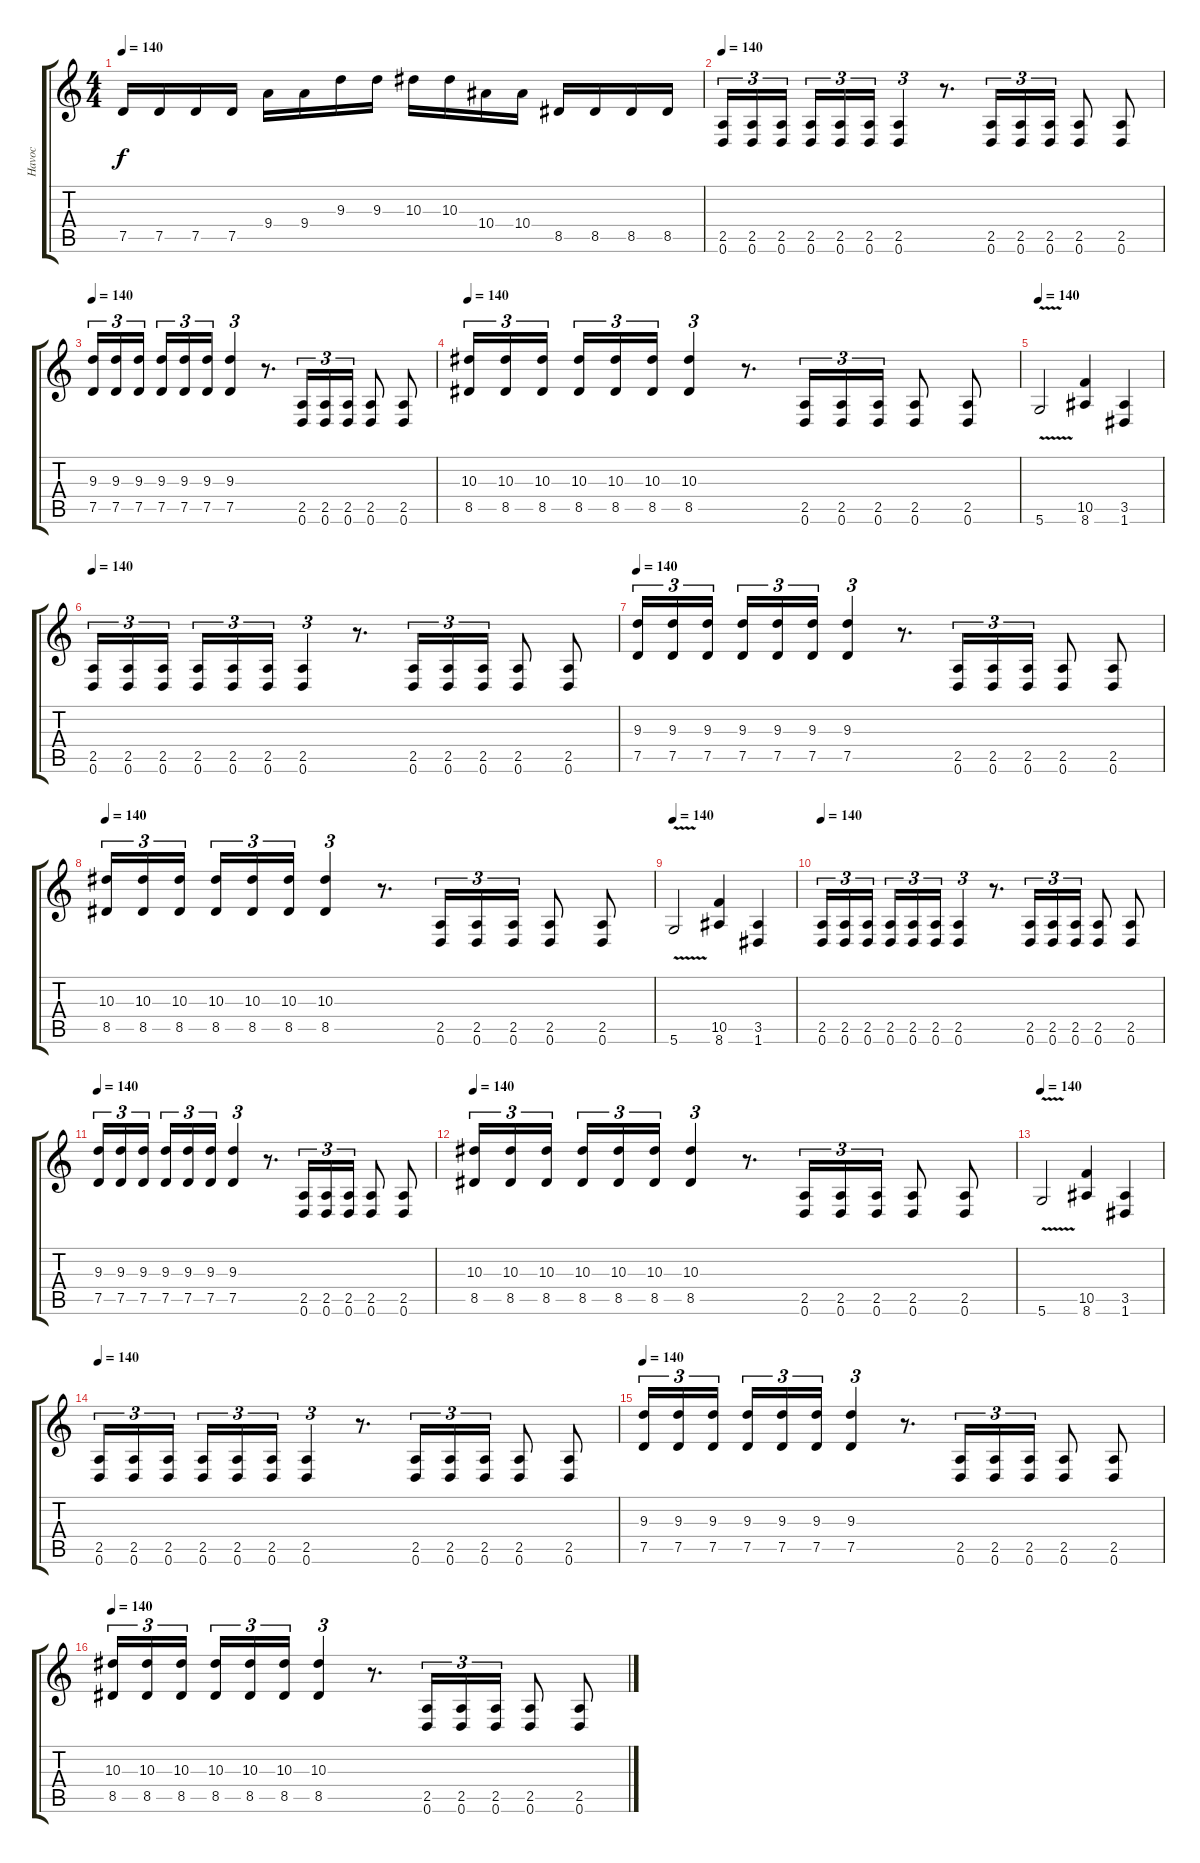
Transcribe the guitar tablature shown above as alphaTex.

\track ("Havoc" "Havoc") {instrument distortionguitar}
\staff {score tabs}
\tuning (D4 A3 F3 C3 G2 D2) {hide}
\ts (4 4)
\tempo 140
\clef g2
\ks c
7.5.16{dy f} 7.5.16 7.5.16 7.5.16 9.4.16 9.4.16 9.3.16 9.3.16 10.3.16 10.3.16 10.4.16 10.4.16 8.5.16 8.5.16 8.5.16 8.5.16 |
\tempo 140
(2.5 0.6).16{tu (3 2)} (2.5 0.6).16{tu (3 2)} (2.5 0.6).16{tu (3 2)} (2.5 0.6).16{tu (3 2)} (2.5 0.6).16{tu (3 2)} (2.5 0.6).16{tu (3 2)} (2.5 0.6).4{tu (3 2)} r.8{d} (2.5 0.6).16{tu (3 2)} (2.5 0.6).16{tu (3 2)} (2.5 0.6).16{tu (3 2)} (2.5 0.6).8 (2.5 0.6).8 |
\tempo 140
(9.3 7.5).16{tu (3 2)} (9.3 7.5).16{tu (3 2)} (9.3 7.5).16{tu (3 2)} (9.3 7.5).16{tu (3 2)} (9.3 7.5).16{tu (3 2)} (9.3 7.5).16{tu (3 2)} (9.3 7.5).4{tu (3 2)} r.8{d} (2.5 0.6).16{tu (3 2)} (2.5 0.6).16{tu (3 2)} (2.5 0.6).16{tu (3 2)} (2.5 0.6).8 (2.5 0.6).8 |
\tempo 140
(10.3 8.5).16{tu (3 2)} (10.3 8.5).16{tu (3 2)} (10.3 8.5).16{tu (3 2)} (10.3 8.5).16{tu (3 2)} (10.3 8.5).16{tu (3 2)} (10.3 8.5).16{tu (3 2)} (10.3 8.5).4{tu (3 2)} r.8{d} (2.5 0.6).16{tu (3 2)} (2.5 0.6).16{tu (3 2)} (2.5 0.6).16{tu (3 2)} (2.5 0.6).8 (2.5 0.6).8 |
\tempo 140
5.6{v}.2 (10.5 8.6).4 (3.5 1.6).4 |
\tempo 140
(2.5 0.6).16{tu (3 2)} (2.5 0.6).16{tu (3 2)} (2.5 0.6).16{tu (3 2)} (2.5 0.6).16{tu (3 2)} (2.5 0.6).16{tu (3 2)} (2.5 0.6).16{tu (3 2)} (2.5 0.6).4{tu (3 2)} r.8{d} (2.5 0.6).16{tu (3 2)} (2.5 0.6).16{tu (3 2)} (2.5 0.6).16{tu (3 2)} (2.5 0.6).8 (2.5 0.6).8 |
\tempo 140
(9.3 7.5).16{tu (3 2)} (9.3 7.5).16{tu (3 2)} (9.3 7.5).16{tu (3 2)} (9.3 7.5).16{tu (3 2)} (9.3 7.5).16{tu (3 2)} (9.3 7.5).16{tu (3 2)} (9.3 7.5).4{tu (3 2)} r.8{d} (2.5 0.6).16{tu (3 2)} (2.5 0.6).16{tu (3 2)} (2.5 0.6).16{tu (3 2)} (2.5 0.6).8 (2.5 0.6).8 |
\tempo 140
(10.3 8.5).16{tu (3 2)} (10.3 8.5).16{tu (3 2)} (10.3 8.5).16{tu (3 2)} (10.3 8.5).16{tu (3 2)} (10.3 8.5).16{tu (3 2)} (10.3 8.5).16{tu (3 2)} (10.3 8.5).4{tu (3 2)} r.8{d} (2.5 0.6).16{tu (3 2)} (2.5 0.6).16{tu (3 2)} (2.5 0.6).16{tu (3 2)} (2.5 0.6).8 (2.5 0.6).8 |
\tempo 140
5.6{v}.2 (10.5 8.6).4 (3.5 1.6).4 |
\tempo 140
(2.5 0.6).16{tu (3 2)} (2.5 0.6).16{tu (3 2)} (2.5 0.6).16{tu (3 2)} (2.5 0.6).16{tu (3 2)} (2.5 0.6).16{tu (3 2)} (2.5 0.6).16{tu (3 2)} (2.5 0.6).4{tu (3 2)} r.8{d} (2.5 0.6).16{tu (3 2)} (2.5 0.6).16{tu (3 2)} (2.5 0.6).16{tu (3 2)} (2.5 0.6).8 (2.5 0.6).8 |
\tempo 140
(9.3 7.5).16{tu (3 2)} (9.3 7.5).16{tu (3 2)} (9.3 7.5).16{tu (3 2)} (9.3 7.5).16{tu (3 2)} (9.3 7.5).16{tu (3 2)} (9.3 7.5).16{tu (3 2)} (9.3 7.5).4{tu (3 2)} r.8{d} (2.5 0.6).16{tu (3 2)} (2.5 0.6).16{tu (3 2)} (2.5 0.6).16{tu (3 2)} (2.5 0.6).8 (2.5 0.6).8 |
\tempo 140
(10.3 8.5).16{tu (3 2)} (10.3 8.5).16{tu (3 2)} (10.3 8.5).16{tu (3 2)} (10.3 8.5).16{tu (3 2)} (10.3 8.5).16{tu (3 2)} (10.3 8.5).16{tu (3 2)} (10.3 8.5).4{tu (3 2)} r.8{d} (2.5 0.6).16{tu (3 2)} (2.5 0.6).16{tu (3 2)} (2.5 0.6).16{tu (3 2)} (2.5 0.6).8 (2.5 0.6).8 |
\tempo 140
5.6{v}.2 (10.5 8.6).4 (3.5 1.6).4 |
\tempo 140
(2.5 0.6).16{tu (3 2)} (2.5 0.6).16{tu (3 2)} (2.5 0.6).16{tu (3 2)} (2.5 0.6).16{tu (3 2)} (2.5 0.6).16{tu (3 2)} (2.5 0.6).16{tu (3 2)} (2.5 0.6).4{tu (3 2)} r.8{d} (2.5 0.6).16{tu (3 2)} (2.5 0.6).16{tu (3 2)} (2.5 0.6).16{tu (3 2)} (2.5 0.6).8 (2.5 0.6).8 |
\tempo 140
(9.3 7.5).16{tu (3 2)} (9.3 7.5).16{tu (3 2)} (9.3 7.5).16{tu (3 2)} (9.3 7.5).16{tu (3 2)} (9.3 7.5).16{tu (3 2)} (9.3 7.5).16{tu (3 2)} (9.3 7.5).4{tu (3 2)} r.8{d} (2.5 0.6).16{tu (3 2)} (2.5 0.6).16{tu (3 2)} (2.5 0.6).16{tu (3 2)} (2.5 0.6).8 (2.5 0.6).8 |
\tempo 140
(10.3 8.5).16{tu (3 2)} (10.3 8.5).16{tu (3 2)} (10.3 8.5).16{tu (3 2)} (10.3 8.5).16{tu (3 2)} (10.3 8.5).16{tu (3 2)} (10.3 8.5).16{tu (3 2)} (10.3 8.5).4{tu (3 2)} r.8{d} (2.5 0.6).16{tu (3 2)} (2.5 0.6).16{tu (3 2)} (2.5 0.6).16{tu (3 2)} (2.5 0.6).8 (2.5 0.6).8
